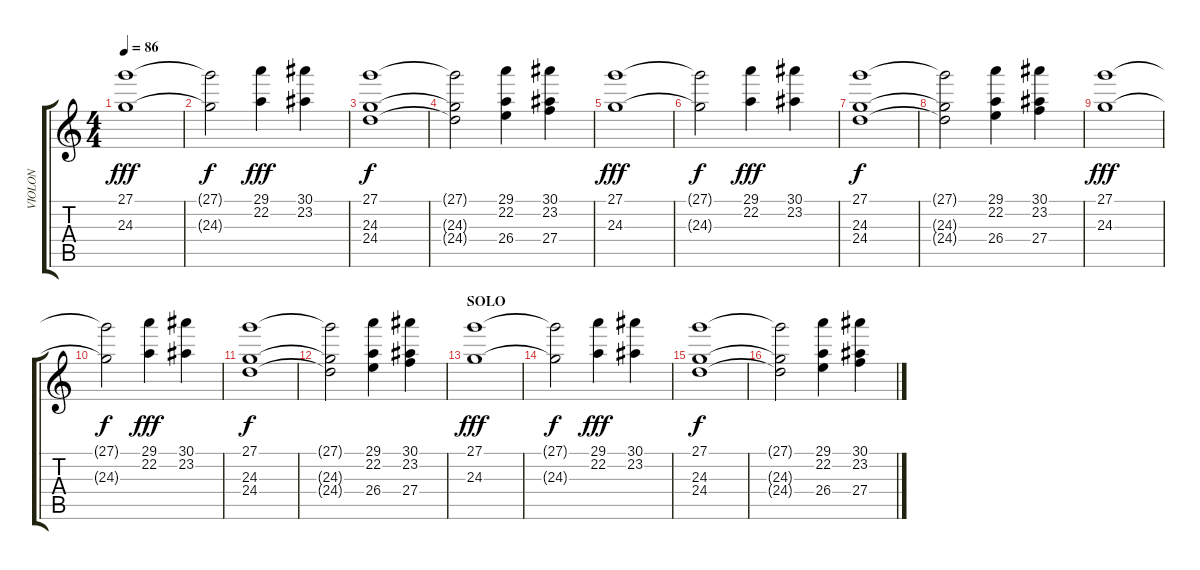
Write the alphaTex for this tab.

\track ("VIOLON" "VIOLON") {instrument stringensemble1}
\staff {score tabs}
\tuning (E4 B3 G3 D3 A2 E2) {hide}
\ts (4 4)
\tempo 86
\clef g2
\ks c
(27.1 24.3).1{dy fff} |
(27.1{t} 24.3{t}).2{dy f} (29.1 22.2).4{dy fff} (30.1 23.2).4 |
(27.1 24.3 24.4).1{dy f} |
(27.1{t} 24.3{t} 24.4{t}).2 (29.1 22.2 26.4).4 (30.1 23.2 27.4).4 |
(27.1 24.3).1{dy fff} |
(27.1{t} 24.3{t}).2{dy f} (29.1 22.2).4{dy fff} (30.1 23.2).4 |
(27.1 24.3 24.4).1{dy f} |
(27.1{t} 24.3{t} 24.4{t}).2 (29.1 22.2 26.4).4 (30.1 23.2 27.4).4 |
(27.1 24.3).1{dy fff} |
(27.1{t} 24.3{t}).2{dy f} (29.1 22.2).4{dy fff} (30.1 23.2).4 |
(27.1 24.3 24.4).1{dy f} |
(27.1{t} 24.3{t} 24.4{t}).2 (29.1 22.2 26.4).4 (30.1 23.2 27.4).4 |
\section ("" "SOLO")
(27.1 24.3).1{dy fff} |
(27.1{t} 24.3{t}).2{dy f} (29.1 22.2).4{dy fff} (30.1 23.2).4 |
(27.1 24.3 24.4).1{dy f} |
(27.1{t} 24.3{t} 24.4{t}).2 (29.1 22.2 26.4).4 (30.1 23.2 27.4).4
